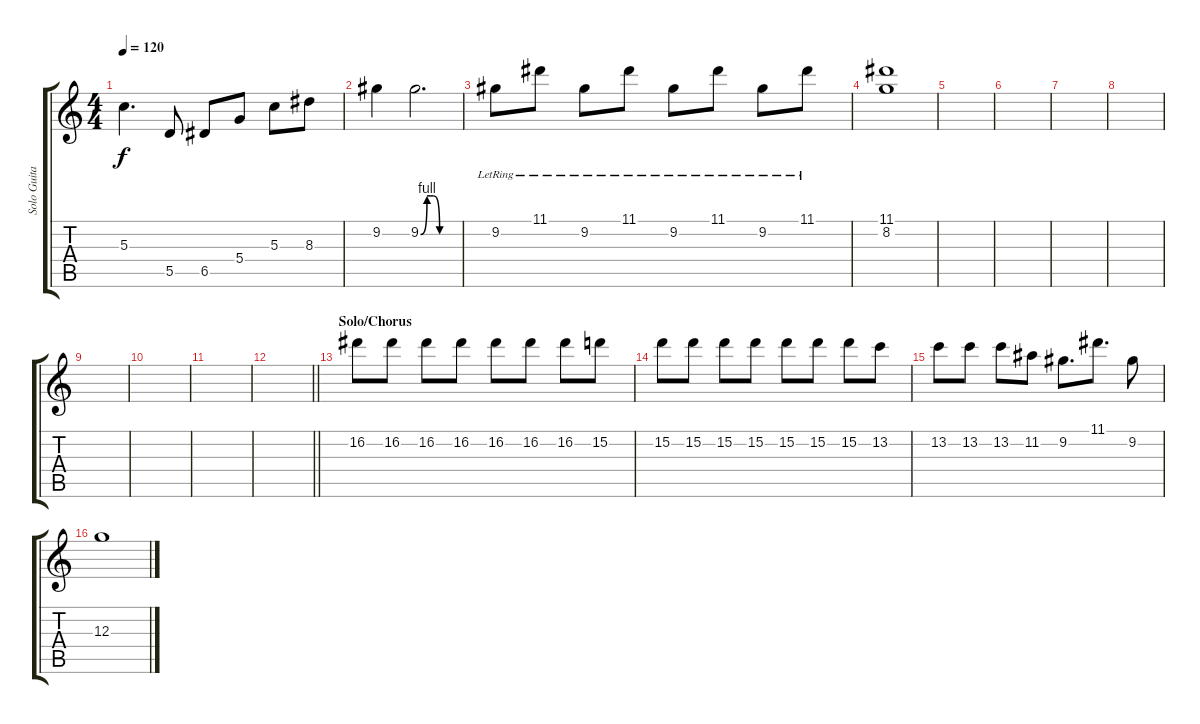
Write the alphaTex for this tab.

\track ("Solo Guitar" "Solo Guita") {instrument distortionguitar}
\staff {score tabs}
\tuning (E4 B3 G3 D3 A2 E2) {hide}
\ts (4 4)
\tempo 120
\clef g2
\ks c
5.3.4{d dy f} 5.5.8 6.5.8 5.4.8 5.3.8 8.3.8 |
9.2.4 9.2{be (custom 0 0 10 4 20 4 30 0 60 0)}.2{d} |
9.2{lr}.8 11.1{lr}.8 9.2{lr}.8 11.1{lr}.8 9.2{lr}.8 11.1{lr}.8 9.2{lr}.8 11.1{lr}.8 |
(11.1 8.2).1 |
|
|
|
|
|
|
|
\barLineRight lightlight
|
\section ("" "Solo/Chorus")
16.2.8 16.2.8 16.2.8 16.2.8 16.2.8 16.2.8 16.2.8 15.2.8 |
15.2.8 15.2.8 15.2.8 15.2.8 15.2.8 15.2.8 15.2.8 13.2.8 |
13.2.8 13.2.8 13.2.8 11.2.8 9.2.8{d} 11.1.8{d} 9.2.8 |
12.3.1
